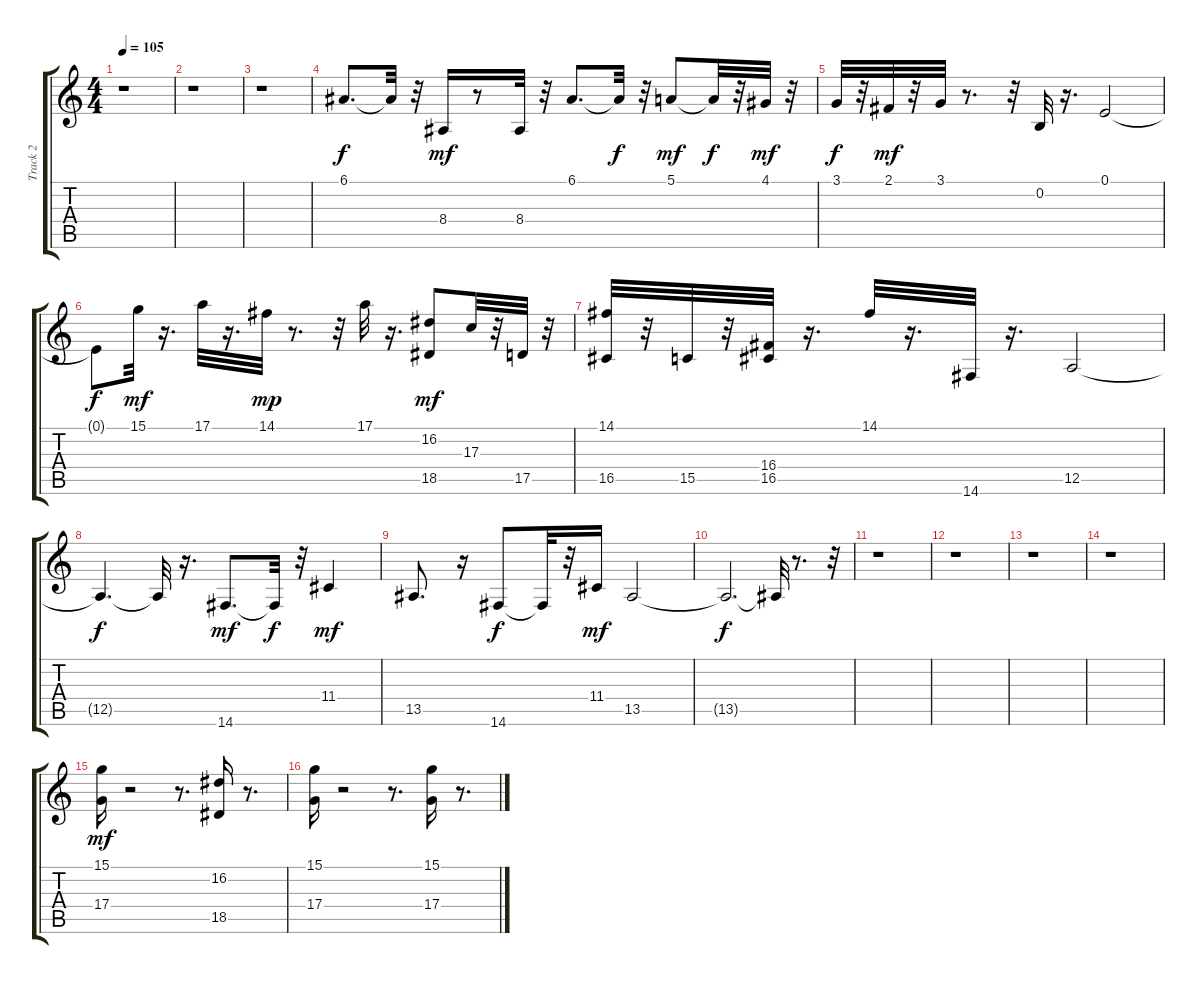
\track ("Track 2" "Track 2") {instrument oboe}
\staff {score tabs}
\tuning (E4 B3 G3 D3 A2 E2) {hide}
\ts (4 4)
\tempo 105
\clef g2
\ks c
r.1{dy f} |
r.1 |
r.1 |
6.1.8{d} 6.1{t}.32 r.32 8.4.16{dy mf} r.8 8.4.32 r.32 6.1.8{d} 6.1{t}.32{dy f} r.32 5.1.8{dy mf} 5.1{t}.32{dy f} r.32 4.1.32{dy mf} r.32 |
3.1.32{dy f} r.32 2.1.32{dy mf} r.32 3.1.32 r.8{d} r.32 0.2.32 r.16{d} 0.1.2 |
0.1{t}.8{dy f} 15.1.32{dy mf} r.16{d} 17.1.32 r.16{d} 14.1.32{dy mp} r.8{d} r.32 17.1.32 r.16{d} (16.2 18.5).8{dy mf} 17.3.32 r.32 17.5.32 r.32 |
(14.1 16.5).32 r.32 15.5.32 r.32 (16.4 16.5).32 r.16{d} 14.1.32 r.16{d} 14.6.32 r.16{d} 12.5.2 |
12.5{t}.4{d dy f} 12.5{t}.32 r.16{d} 14.6.8{d dy mf} 14.6{t}.32{dy f} r.32 11.4.4{dy mf} |
13.5.8{d} r.16 14.6.8{dy f} 14.6{t}.32 r.32 11.4.16{dy mf} 13.5.2 |
13.5{t}.2{d dy f} 13.5{t}.32 r.8{d} r.32 |
r.1 |
r.1 |
r.1 |
r.1 |
(15.1 17.4).16{dy mf} r.2 r.8{d} (16.2 18.5).16 r.8{d} |
(15.1 17.4).16 r.2 r.8{d} (15.1 17.4).16 r.8{d}
